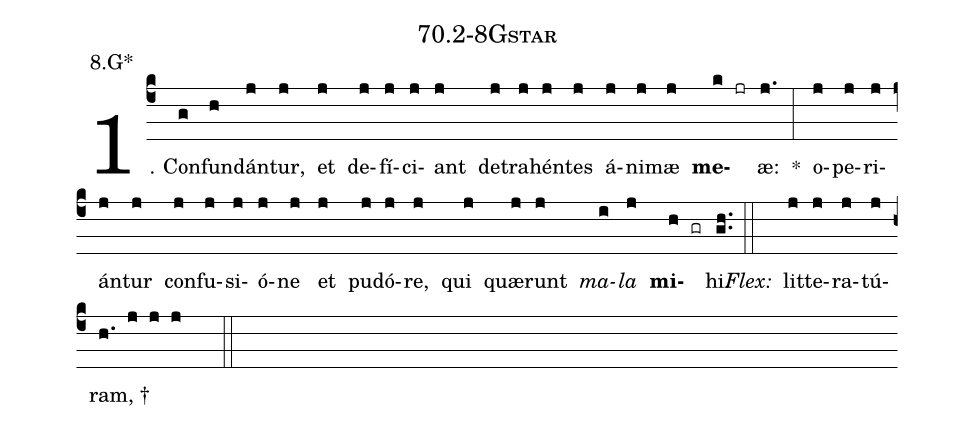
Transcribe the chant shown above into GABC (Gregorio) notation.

name: 70.2-8Gstar;
annotation: 8.G*;
%%
(c4)1. Con(g)fun(h)dán(j)tur,(j) et(j) de(j)fí(j)ci(j)ant(j) de(j)tra(j)hén(j)tes(j) á(j)ni(j)mæ(j) <b>me</b>(k jr)æ:(j.) *(:) o(j)pe(j)ri(j)án(j)tur(j) con(j)fu(j)si(j)ó(j)ne(j) et(j) pu(j)dó(j)re,(j) qui(j) quæ(j)runt(j) <i>ma</i>(i)<i>la</i>(j) <b>mi</b>(h gr)hi.(gh..) (::)
<i>Flex:</i>()  lit(j)te(j)ra(j)tú(j)ram, †(h. j j j  ::)
